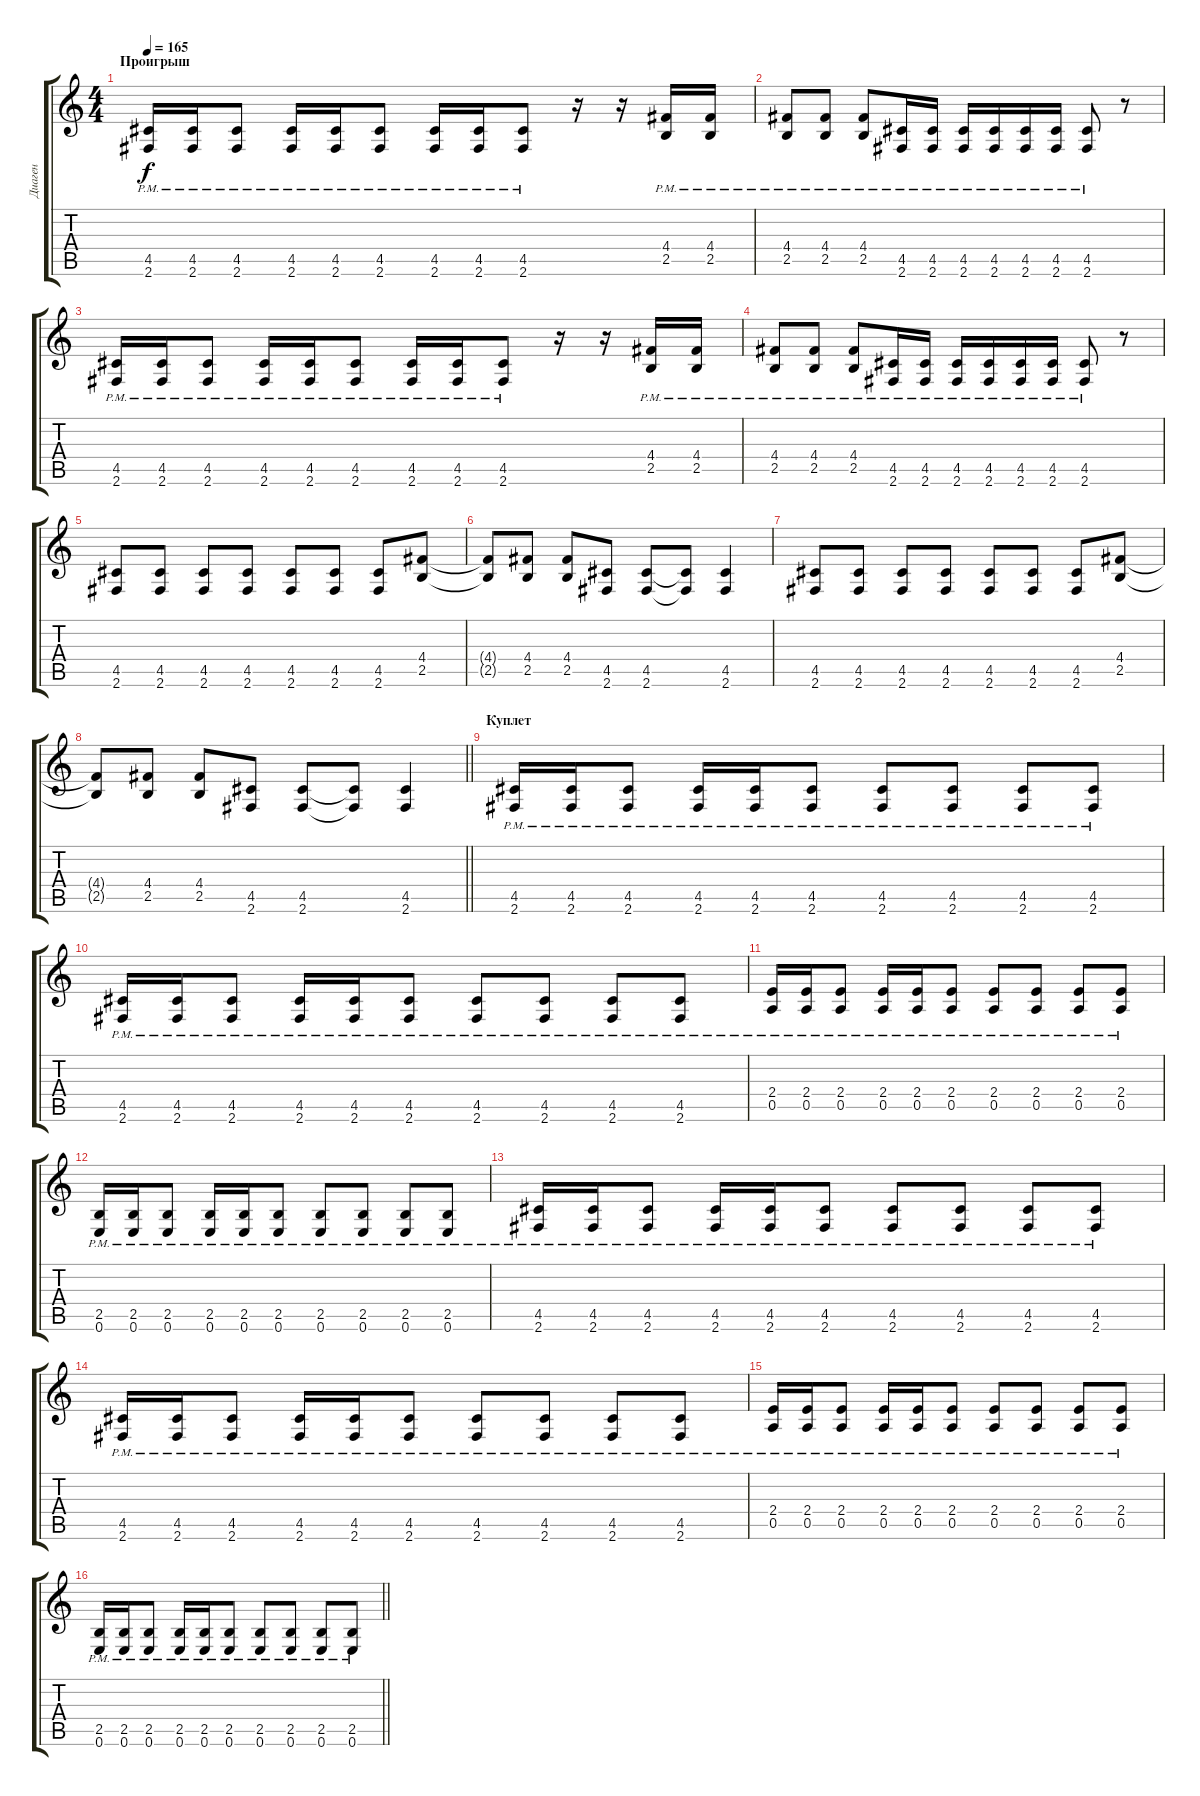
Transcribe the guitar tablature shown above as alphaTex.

\track ("Диаген" "Диаген") {instrument overdrivenguitar}
\staff {score tabs}
\tuning (E4 B3 G3 D3 A2 E2) {hide}
\ts (4 4)
\section ("" "Проигрыш")
\tempo 165
\clef g2
\ks c
(4.5{pm} 2.6{pm}).16{dy f} (4.5{pm} 2.6{pm}).16 (4.5{pm} 2.6{pm}).8 (4.5{pm} 2.6{pm}).16 (4.5{pm} 2.6{pm}).16 (4.5{pm} 2.6{pm}).8 (4.5{pm} 2.6{pm}).16 (4.5{pm} 2.6{pm}).16 (4.5{pm} 2.6{pm}).8 r.16 r.16 (4.4{pm} 2.5{pm}).16 (4.4{pm} 2.5{pm}).16 |
(4.4{pm} 2.5{pm}).8 (4.4{pm} 2.5{pm}).8 (4.4{pm} 2.5{pm}).8 (4.5{pm} 2.6{pm}).16 (4.5{pm} 2.6{pm}).16 (4.5{pm} 2.6{pm}).16 (4.5{pm} 2.6{pm}).16 (4.5{pm} 2.6{pm}).16 (4.5{pm} 2.6{pm}).16 (4.5{pm} 2.6{pm}).8 r.8 |
(4.5{pm} 2.6{pm}).16 (4.5{pm} 2.6{pm}).16 (4.5{pm} 2.6{pm}).8 (4.5{pm} 2.6{pm}).16 (4.5{pm} 2.6{pm}).16 (4.5{pm} 2.6{pm}).8 (4.5{pm} 2.6{pm}).16 (4.5{pm} 2.6{pm}).16 (4.5{pm} 2.6{pm}).8 r.16 r.16 (4.4{pm} 2.5{pm}).16 (4.4{pm} 2.5{pm}).16 |
(4.4{pm} 2.5{pm}).8 (4.4{pm} 2.5{pm}).8 (4.4{pm} 2.5{pm}).8 (4.5{pm} 2.6{pm}).16 (4.5{pm} 2.6{pm}).16 (4.5{pm} 2.6{pm}).16 (4.5{pm} 2.6{pm}).16 (4.5{pm} 2.6{pm}).16 (4.5{pm} 2.6{pm}).16 (4.5{pm} 2.6{pm}).8 r.8 |
(4.5 2.6).8 (4.5 2.6).8 (4.5 2.6).8 (4.5 2.6).8 (4.5 2.6).8 (4.5 2.6).8 (4.5 2.6).8 (4.4 2.5).8 |
(4.4{t} 2.5{t}).8 (4.4 2.5).8 (4.4 2.5).8 (4.5 2.6).8 (4.5 2.6).8 (4.5{t} 2.6{t}).8 (4.5 2.6).4 |
(4.5 2.6).8 (4.5 2.6).8 (4.5 2.6).8 (4.5 2.6).8 (4.5 2.6).8 (4.5 2.6).8 (4.5 2.6).8 (4.4 2.5).8 |
\barLineRight lightlight
(4.4{t} 2.5{t}).8 (4.4 2.5).8 (4.4 2.5).8 (4.5 2.6).8 (4.5 2.6).8 (4.5{t} 2.6{t}).8 (4.5 2.6).4 |
\section ("" "Куплет")
(4.5{pm} 2.6{pm}).16 (4.5{pm} 2.6{pm}).16 (4.5{pm} 2.6{pm}).8 (4.5{pm} 2.6{pm}).16 (4.5{pm} 2.6{pm}).16 (4.5{pm} 2.6{pm}).8 (4.5{pm} 2.6{pm}).8 (4.5{pm} 2.6{pm}).8 (4.5{pm} 2.6{pm}).8 (4.5{pm} 2.6{pm}).8 |
(4.5{pm} 2.6{pm}).16 (4.5{pm} 2.6{pm}).16 (4.5{pm} 2.6{pm}).8 (4.5{pm} 2.6{pm}).16 (4.5{pm} 2.6{pm}).16 (4.5{pm} 2.6{pm}).8 (4.5{pm} 2.6{pm}).8 (4.5{pm} 2.6{pm}).8 (4.5{pm} 2.6{pm}).8 (4.5{pm} 2.6{pm}).8 |
(2.4{pm} 0.5{pm}).16 (2.4{pm} 0.5{pm}).16 (2.4{pm} 0.5{pm}).8 (2.4{pm} 0.5{pm}).16 (2.4{pm} 0.5{pm}).16 (2.4{pm} 0.5{pm}).8 (2.4{pm} 0.5{pm}).8 (2.4{pm} 0.5{pm}).8 (2.4{pm} 0.5{pm}).8 (2.4{pm} 0.5{pm}).8 |
(2.5{pm} 0.6{pm}).16 (2.5{pm} 0.6{pm}).16 (2.5{pm} 0.6{pm}).8 (2.5{pm} 0.6{pm}).16 (2.5{pm} 0.6{pm}).16 (2.5{pm} 0.6{pm}).8 (2.5{pm} 0.6{pm}).8 (2.5{pm} 0.6{pm}).8 (2.5{pm} 0.6{pm}).8 (2.5{pm} 0.6{pm}).8 |
(4.5{pm} 2.6{pm}).16 (4.5{pm} 2.6{pm}).16 (4.5{pm} 2.6{pm}).8 (4.5{pm} 2.6{pm}).16 (4.5{pm} 2.6{pm}).16 (4.5{pm} 2.6{pm}).8 (4.5{pm} 2.6{pm}).8 (4.5{pm} 2.6{pm}).8 (4.5{pm} 2.6{pm}).8 (4.5{pm} 2.6{pm}).8 |
(4.5{pm} 2.6{pm}).16 (4.5{pm} 2.6{pm}).16 (4.5{pm} 2.6{pm}).8 (4.5{pm} 2.6{pm}).16 (4.5{pm} 2.6{pm}).16 (4.5{pm} 2.6{pm}).8 (4.5{pm} 2.6{pm}).8 (4.5{pm} 2.6{pm}).8 (4.5{pm} 2.6{pm}).8 (4.5{pm} 2.6{pm}).8 |
(2.4{pm} 0.5{pm}).16 (2.4{pm} 0.5{pm}).16 (2.4{pm} 0.5{pm}).8 (2.4{pm} 0.5{pm}).16 (2.4{pm} 0.5{pm}).16 (2.4{pm} 0.5{pm}).8 (2.4{pm} 0.5{pm}).8 (2.4{pm} 0.5{pm}).8 (2.4{pm} 0.5{pm}).8 (2.4{pm} 0.5{pm}).8 |
\barLineRight lightlight
(2.5{pm} 0.6{pm}).16 (2.5{pm} 0.6{pm}).16 (2.5{pm} 0.6{pm}).8 (2.5{pm} 0.6{pm}).16 (2.5{pm} 0.6{pm}).16 (2.5{pm} 0.6{pm}).8 (2.5{pm} 0.6{pm}).8 (2.5{pm} 0.6{pm}).8 (2.5{pm} 0.6{pm}).8 (2.5{pm} 0.6{pm}).8
